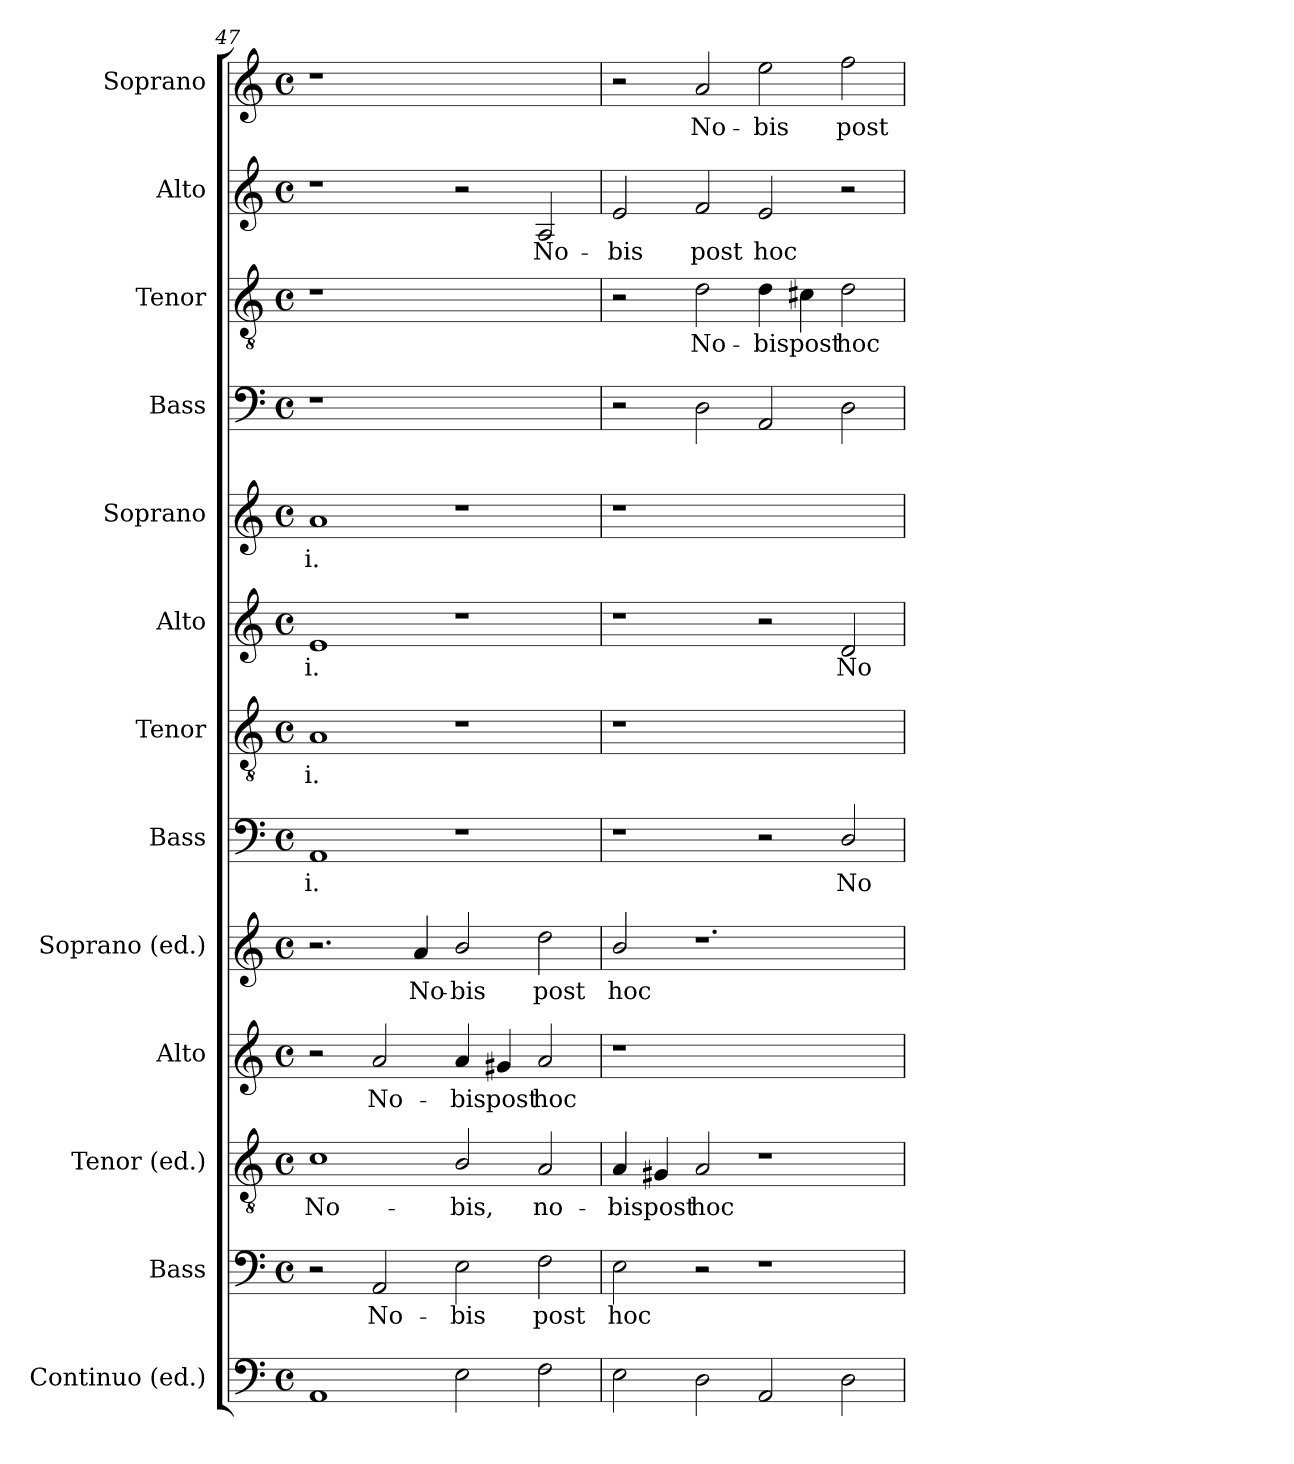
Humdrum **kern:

**kern	**kern	**text	**kern	**text	**kern	**text	**kern	**text	**kern	**text	**kern	**text	**kern	**text	**kern	**text	**kern	**kern	**text	**kern	**text	**kern	**text
*part13	*part12	*part12	*part11	*part11	*part10	*part10	*part9	*part9	*part8	*part8	*part7	*part7	*part6	*part6	*part5	*part5	*part4	*part3	*part3	*part2	*part2	*part1	*part1
*staff13	*staff12	*staff12	*staff11	*staff11	*staff10	*staff10	*staff9	*staff9	*staff8	*staff8	*staff7	*staff7	*staff6	*staff6	*staff5	*staff5	*staff4	*staff3	*staff3	*staff2	*staff2	*staff1	*staff1
*I"Continuo (ed.)	*I"Bass	*	*I"Tenor (ed.)	*	*I"Alto	*	*I"Soprano (ed.)	*	*I"Bass	*	*I"Tenor	*	*I"Alto	*	*I"Soprano	*	*I"Bass	*I"Tenor	*	*I"Alto	*	*I"Soprano	*
*I'Cont.	*I'B.	*	*I'T.	*	*I'A.	*	*I'S.	*	*I'B.	*	*I'T.	*	*I'A.	*	*I'S.	*	*I'B.	*I'T.	*	*I'A.	*	*I'S.	*
*clefF4	*clefF4	*	*clefGv2	*	*clefG2	*	*clefG2	*	*clefF4	*	*clefGv2	*	*clefG2	*	*clefG2	*	*clefF4	*clefGv2	*	*clefG2	*	*clefG2	*
*	*	*	*	*	*	*	*	*	*	*	*ITrd7c12	*	*	*	*	*	*	*ITrd7c12	*	*	*	*	*
*k[]	*k[]	*	*k[]	*	*k[]	*	*k[]	*	*k[]	*	*k[]	*	*k[]	*	*k[]	*	*k[]	*k[]	*	*k[]	*	*k[]	*
*C:	*C:	*	*C:	*	*C:	*	*C:	*	*C:	*	*C:	*	*C:	*	*C:	*	*C:	*C:	*	*C:	*	*C:	*
*M4/4	*M4/4	*	*M4/4	*	*M4/4	*	*M4/4	*	*M4/4	*	*M4/4	*	*M4/4	*	*M4/4	*	*M4/4	*M4/4	*	*M4/4	*	*M4/4	*
*met(c)	*met(c)	*	*met(c)	*	*met(c)	*	*met(c)	*	*met(c)	*	*met(c)	*	*met(c)	*	*met(c)	*	*met(c)	*met(c)	*	*met(c)	*	*met(c)	*
=47	=47	=47	=47	=47	=47	=47	=47	=47	=47	=47	=47	=47	=47	=47	=47	=47	=47	=47	=47	=47	=47	=47	=47
!	!	!	!	!LO:LY:b:color=#000000	!	!	!	!	!	!	!	!	!	!	!	!	!	!	!	!	!	!	!
!	!	!	!	!	!	!	!	!	!	!LO:LY:b:color=#000000	!	!	!	!	!	!	!	!	!	!	!	!	!
!	!	!	!	!	!	!	!	!	!	!	!	!LO:LY:b:color=#000000	!	!	!	!	!	!	!	!	!	!	!
!	!	!	!	!	!	!	!	!	!	!	!	!	!	!LO:LY:b:color=#000000	!	!	!	!	!	!	!	!	!
!	!	!	!	!	!	!	!	!	!	!	!	!	!	!	!	!LO:LY:b:color=#000000	!LO:N:vis=1	!LO:N:vis=1	!	!	!	!LO:N:vis=1	!
1AAi	2r	.	1ci	No-	2r	.	2.r	.	1AAi	-i.	1AAi	-i.	1ei	-i.	1ai	-i.	1r	1r	.	1r	.	1r	.
!	!	!LO:LY:b:color=#000000	!	!	!	!	!	!	!	!	!	!	!	!	!	!	!	!	!	!	!	!	!
!	!	!	!	!	!	!LO:LY:b:color=#000000	!	!	!	!	!	!	!	!	!	!	!	!	!	!	!	!	!
.	2AAi/	No-	.	.	2ai/	No-	.	.	.	.	.	.	.	.	.	.	.	.	.	.	.	.	.
!	!	!	!	!	!	!	!	!LO:LY:b:color=#000000	!	!	!	!	!	!	!	!	!	!	!	!	!	!	!
.	.	.	.	.	.	.	4ai/	No-	.	.	.	.	.	.	.	.	.	.	.	.	.	.	.
!	!	!LO:LY:b:color=#000000	!	!	!	!	!	!	!	!	!	!	!	!	!	!	!	!	!	!	!	!	!
!	!	!	!	!LO:LY:b:color=#000000	!	!	!	!	!	!	!	!	!	!	!	!	!	!	!	!	!	!	!
!	!	!	!	!	!	!LO:LY:b:color=#000000	!	!	!	!	!	!	!	!	!	!	!	!	!	!	!	!	!
!	!	!	!	!	!	!	!	!LO:LY:b:color=#000000	!	!	!	!	!	!	!	!	!	!	!	!	!	!	!
2Ei\	2Ei\	-bis	2Bi/	-bis,	4ai/	-bis	2bi/	-bis	1r	.	1r	.	1r	.	1r	.	1ryy	1ryy	.	2r	.	1ryy	.
!	!	!	!	!	!	!LO:LY:b:color=#000000	!	!	!	!	!	!	!	!	!	!	!	!	!	!	!	!	!
.	.	.	.	.	4g#Xi/	post	.	.	.	.	.	.	.	.	.	.	.	.	.	.	.	.	.
!	!	!LO:LY:b:color=#000000	!	!	!	!	!	!	!	!	!	!	!	!	!	!	!	!	!	!	!	!	!
!	!	!	!	!LO:LY:b:color=#000000	!	!	!	!	!	!	!	!	!	!	!	!	!	!	!	!	!	!	!
!	!	!	!	!	!	!LO:LY:b:color=#000000	!	!	!	!	!	!	!	!	!	!	!	!	!	!	!	!	!
!	!	!	!	!	!	!	!	!LO:LY:b:color=#000000	!	!	!	!	!	!	!	!	!	!	!	!	!	!	!
!	!	!	!	!	!	!	!	!	!	!	!	!	!	!	!	!	!	!	!	!	!LO:LY:b:color=#000000	!	!
2Fi\	2Fi\	post	2Ai/	no-	2ai/	hoc	2ddi\	post	.	.	.	.	.	.	.	.	.	.	.	2Ai/	No-	.	.
=48	=48	=48	=48	=48	=48	=48	=48	=48	=48	=48	=48	=48	=48	=48	=48	=48	=48	=48	=48	=48	=48	=48	=48
!	!	!LO:LY:b:color=#000000	!	!	!	!	!	!	!	!	!	!	!	!	!	!	!	!	!	!	!	!	!
!	!	!	!	!LO:LY:b:color=#000000	!LO:N:vis=1	!	!	!	!	!	!	!	!	!	!	!	!	!	!	!	!	!	!
!	!	!	!	!	!	!	!	!LO:LY:b:color=#000000	!	!	!LO:N:vis=1	!	!	!	!LO:N:vis=1	!	!	!	!	!	!	!	!
!	!	!	!	!	!	!	!	!	!	!	!	!	!	!	!	!	!	!	!	!	!LO:LY:b:color=#000000	!	!
2Ei\	2Ei\	hoc	4Ai/	-bis	1r	.	2bi/	hoc	1r	.	1r	.	1r	.	1r	.	2r	2r	.	2ei/	-bis	2r	.
!	!	!	!	!LO:LY:b:color=#000000	!	!	!	!	!	!	!	!	!	!	!	!	!	!	!	!	!	!	!
.	.	.	4G#Xi/	post	.	.	.	.	.	.	.	.	.	.	.	.	.	.	.	.	.	.	.
!	!	!	!	!LO:LY:b:color=#000000	!	!	!	!	!	!	!	!	!	!	!	!	!	!	!	!	!	!	!
!	!	!	!	!	!	!	!	!	!	!	!	!	!	!	!	!	!	!	!LO:LY:b:color=#000000	!	!	!	!
!	!	!	!	!	!	!	!	!	!	!	!	!	!	!	!	!	!	!	!	!	!LO:LY:b:color=#000000	!	!
!	!	!	!	!	!	!	!	!	!	!	!	!	!	!	!	!	!	!	!	!	!	!	!LO:LY:b:color=#000000
2Di\	2r	.	2Ai/	hoc	.	.	1.r	.	.	.	.	.	.	.	.	.	2Di\	2Di\	No-	2fi/	post	2ai/	No-
!	!	!	!	!	!	!	!	!	!	!	!	!	!	!	!	!	!	!	!LO:LY:b:color=#000000	!	!	!	!
!	!	!	!	!	!	!	!	!	!	!	!	!	!	!	!	!	!	!	!	!	!LO:LY:b:color=#000000	!	!
!	!	!	!	!	!	!	!	!	!	!	!	!	!	!	!	!	!	!	!	!	!	!	!LO:LY:b:color=#000000
2AAi/	1r	.	1r	.	1ryy	.	.	.	2r	.	1ryy	.	2r	.	1ryy	.	2AAi/	4Di\	-bis	2ei/	hoc	2eei\	-bis
!	!	!	!	!	!	!	!	!	!	!	!	!	!	!	!	!	!	!	!LO:LY:b:color=#000000	!	!	!	!
.	.	.	.	.	.	.	.	.	.	.	.	.	.	.	.	.	.	4C#Xi\	post	.	.	.	.
!	!	!	!	!	!	!	!	!	!	!LO:LY:b:color=#000000	!	!	!	!	!	!	!	!	!	!	!	!	!
!	!	!	!	!	!	!	!	!	!	!	!	!	!	!LO:LY:b:color=#000000	!	!	!	!	!	!	!	!	!
!	!	!	!	!	!	!	!	!	!	!	!	!	!	!	!	!	!	!	!LO:LY:b:color=#000000	!	!	!	!
!	!	!	!	!	!	!	!	!	!	!	!	!	!	!	!	!	!	!	!	!	!	!	!LO:LY:b:color=#000000
2Di\	.	.	.	.	.	.	.	.	2Di/	No-	.	.	2di/	No-	.	.	2Di\	2Di\	hoc	2r	.	2ffi\	post
=	=	=	=	=	=	=	=	=	=	=	=	=	=	=	=	=	=	=	=	=	=	=	=
*-	*-	*-	*-	*-	*-	*-	*-	*-	*-	*-	*-	*-	*-	*-	*-	*-	*-	*-	*-	*-	*-	*-	*-
